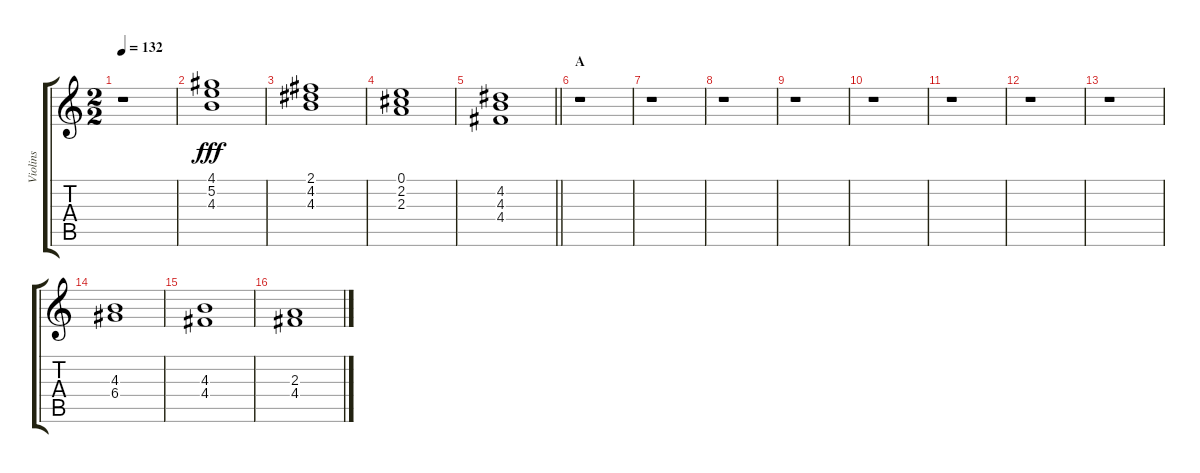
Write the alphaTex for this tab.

\track ("Violins" "Violins") {instrument stringensemble1}
\staff {score tabs}
\tuning (E5 B4 G4 D4 A3 E3) {hide}
\ts (2 2)
\tempo 132
\clef g2
\ks c
r.1{dy fff instrument stringensemble1} |
(4.1 5.2 4.3).1 |
(2.1 4.2 4.3).1 |
(0.1 2.2 2.3).1 |
\barLineRight lightlight
(4.2 4.3 4.4).1 |
\section ("" "A")
r.1 |
r.1 |
r.1 |
r.1 |
r.1 |
r.1 |
r.1 |
r.1 |
(4.3 6.4).1 |
(4.3 4.4).1 |
(2.3 4.4).1
